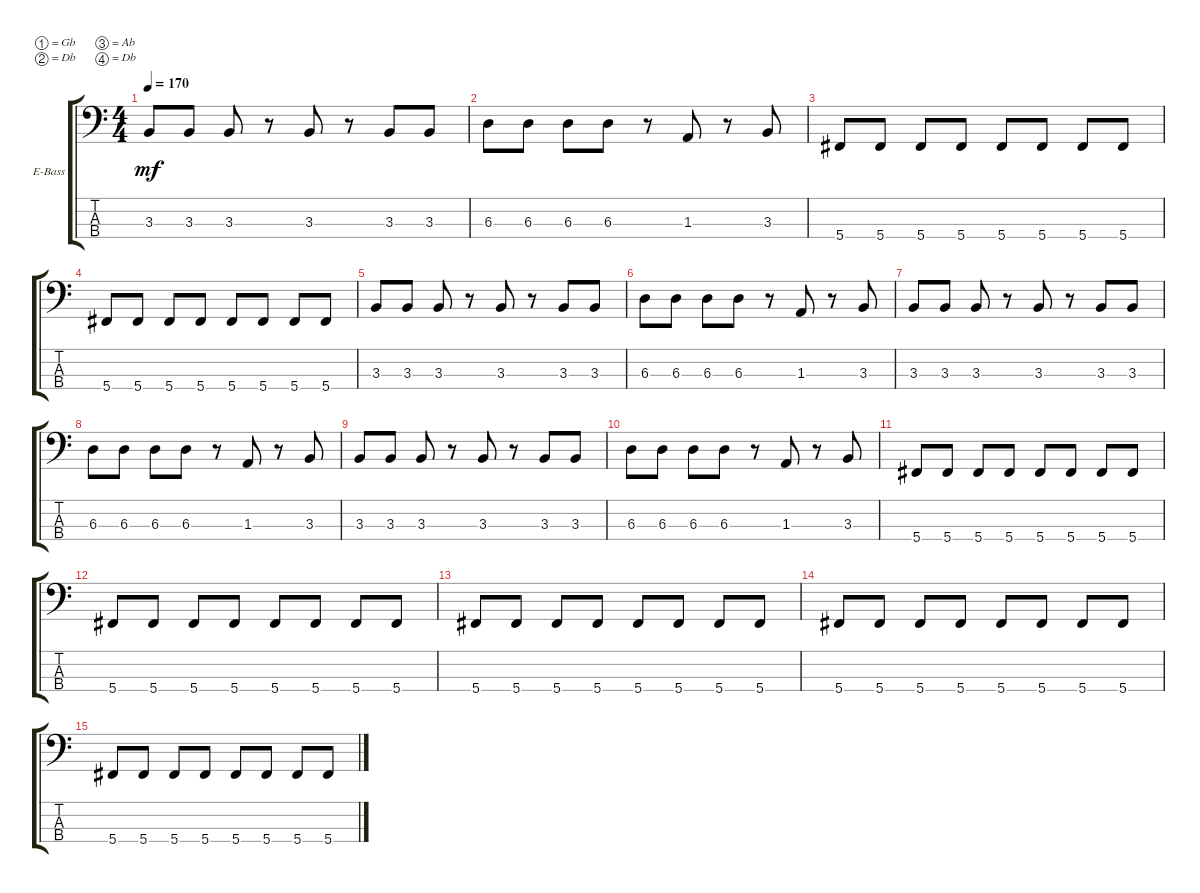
\defaultSystemsLayout 4
\bracketExtendMode groupsimilarinstruments
\firstSystemTrackNameOrientation horizontal
\otherSystemsTrackNameOrientation horizontal
\track ("Electric Bass" "E-Bass") {instrument electricbassfinger}
\staff {score tabs}
\tuning (Gb2 Db2 Ab1 Db1)
\ts (4 4)
\tempo 170
\clef f4
\ks c
3.3.8{dy mf} 3.3.8 3.3.8 r.8 3.3.8 r.8 3.3.8 3.3.8 |
6.3.8 6.3.8 6.3.8 6.3.8 r.8 1.3.8 r.8 3.3.8 |
5.4.8 5.4.8 5.4.8 5.4.8 5.4.8 5.4.8 5.4.8 5.4.8 |
5.4.8 5.4.8 5.4.8 5.4.8 5.4.8 5.4.8 5.4.8 5.4.8 |
3.3.8 3.3.8 3.3.8 r.8 3.3.8 r.8 3.3.8 3.3.8 |
6.3.8 6.3.8 6.3.8 6.3.8 r.8 1.3.8 r.8 3.3.8 |
3.3.8 3.3.8 3.3.8 r.8 3.3.8 r.8 3.3.8 3.3.8 |
6.3.8 6.3.8 6.3.8 6.3.8 r.8 1.3.8 r.8 3.3.8 |
3.3.8 3.3.8 3.3.8 r.8 3.3.8 r.8 3.3.8 3.3.8 |
6.3.8 6.3.8 6.3.8 6.3.8 r.8 1.3.8 r.8 3.3.8 |
5.4.8 5.4.8 5.4.8 5.4.8 5.4.8 5.4.8 5.4.8 5.4.8 |
5.4.8 5.4.8 5.4.8 5.4.8 5.4.8 5.4.8 5.4.8 5.4.8 |
5.4.8 5.4.8 5.4.8 5.4.8 5.4.8 5.4.8 5.4.8 5.4.8 |
5.4.8 5.4.8 5.4.8 5.4.8 5.4.8 5.4.8 5.4.8 5.4.8 |
5.4.8 5.4.8 5.4.8 5.4.8 5.4.8 5.4.8 5.4.8 5.4.8
